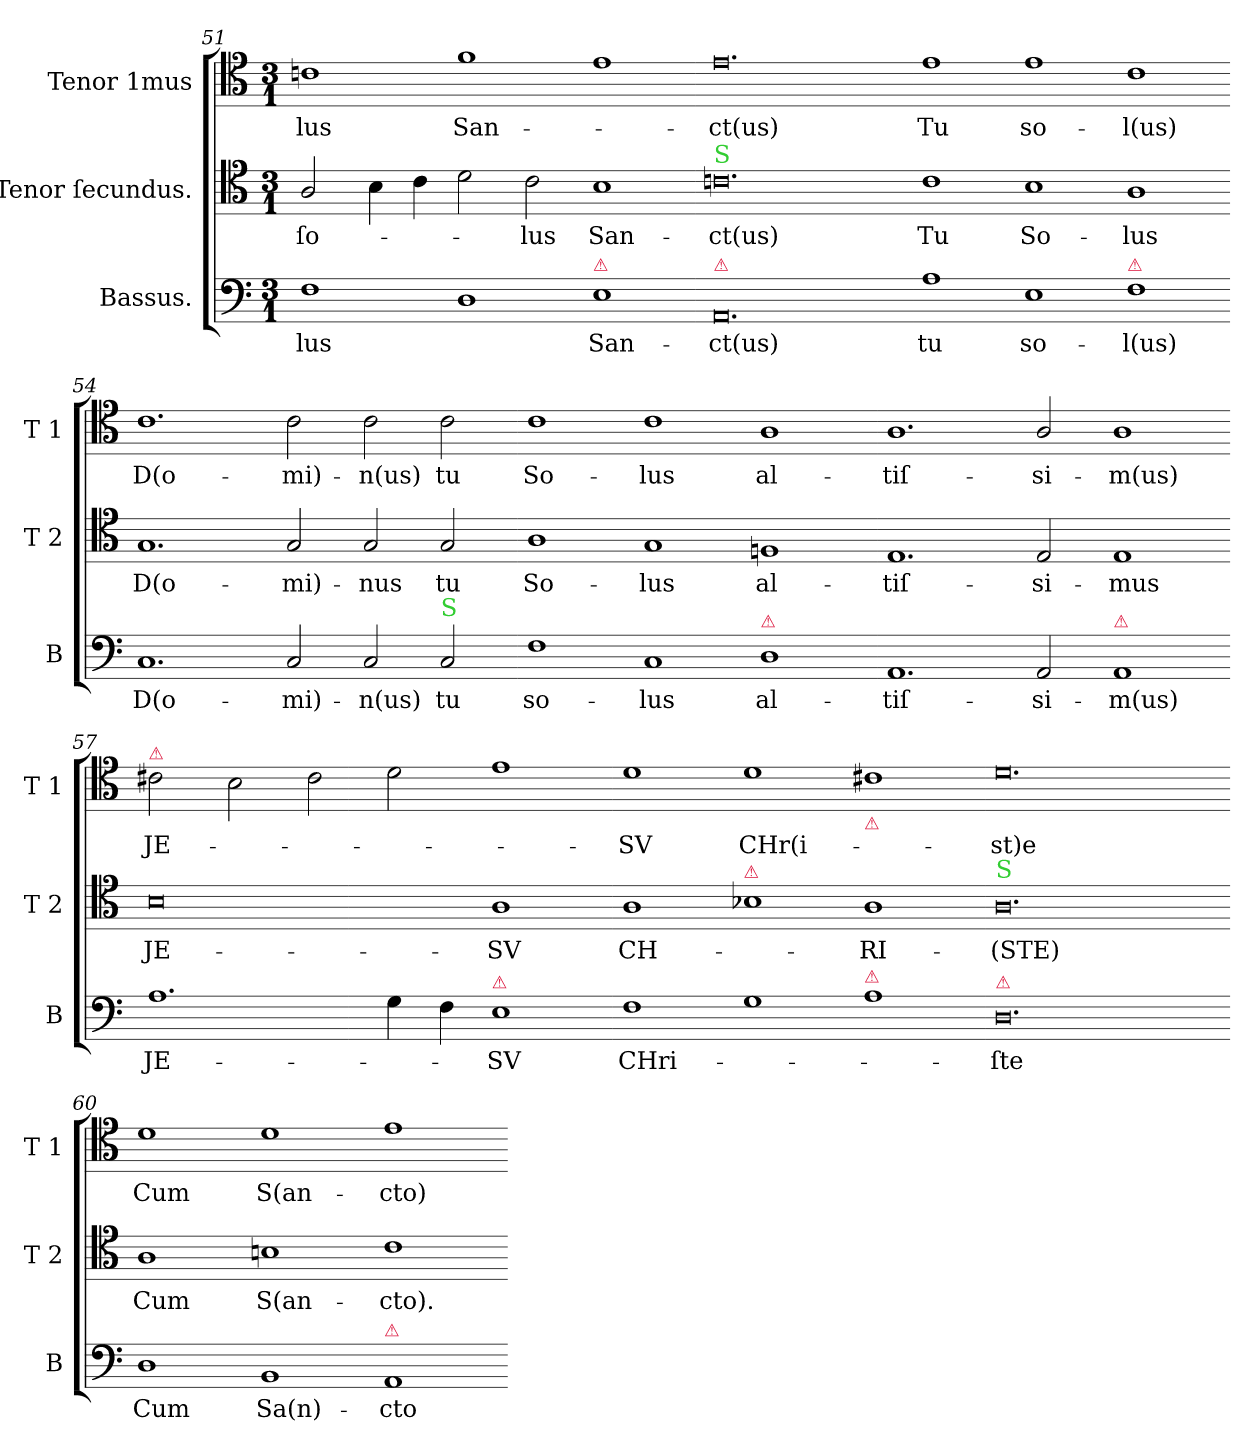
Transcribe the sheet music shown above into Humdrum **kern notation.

**kern	**text	**kern	**text	**kern	**text
*part3	*part3	*part2	*part2	*part1	*part1
*staff3	*staff3	*staff2	*staff2	*staff1	*staff1
*I"Bassus.	*	*I"Tenor ſecundus.	*	*I"Tenor 1mus	*
*I'B	*	*I'T 2	*	*I'T 1	*
*clefF4	*	*clefC4	*	*clefC4	*
*M3/1	*	*M3/1	*	*M3/1	*
=51	=51	=51	=51	=51	=51
1F	-lus	2A/	ſo-	1cn	-lus
.	.	4B\	.	.	.
.	.	4c\	.	.	.
1D	.	2d\	.	1f	San-
.	.	2c\	-lus	.	.
!LO:TX:a:color=crimson:t=⚠	!	!	!	!	!
1E	San-	1B	San-	1e	.
=52-	=52-	=52-	=52-	=52-	=52-
!	!	!LO:TX:a:color=limegreen:t=S	!	!	!
!LO:TX:a:color=crimson:t=⚠	!	!	!	!	!
0.AA	-ct(us)	0.cn	-ct(us)	0.e	-ct(us)
=53-	=53-	=53-	=53-	=53-	=53-
1A	tu	1c	Tu	1e	Tu
1E	so-	1B	So-	1e	so-
!LO:TX:a:color=crimson:t=⚠	!	!	!	!	!
1F	-l(us)	1A	-lus	1c	-l(us)
=54-	=54-	=54-	=54-	=54-	=54-
1.C	D(o-	1.G	D(o-	1.c	D(o-
2C/	-mi)-	2G/	-mi)-	2c\	-mi)-
2C/	-n(us)	2G/	-nus	2c\	-n(us)
!LO:TX:a:color=limegreen:t=S	!	!	!	!	!
2C/	tu	2G/	tu	2c\	tu
=55-	=55-	=55-	=55-	=55-	=55-
1F	so-	1A	So-	1c	So-
1C	-lus	1G	-lus	1c	-lus
!LO:TX:a:color=crimson:t=⚠	!	!	!	!	!
1D	al-	1Fn	al-	1A	al-
=56-	=56-	=56-	=56-	=56-	=56-
1.AA	-tiſ-	1.E	-tiſ-	1.A	-tiſ-
2AA/	-si-	2E/	-si-	2A/	-si-
!LO:TX:a:color=crimson:t=⚠	!	!	!	!	!
1AA	-m(us)	1E	-mus	1A	-m(us)
=57-	=57-	=57-	=57-	=57-	=57-
!	!	!	!	!LO:TX:a:color=crimson:t=⚠	!
1.A	JE-	0B	JE-	2c#X\	JE-
.	.	.	.	2B\	.
.	.	.	.	2c#\	.
4G\	.	.	.	2d\	.
4F\	.	.	.	.	.
!LO:TX:a:color=crimson:t=⚠	!	!	!	!	!
1E	-SV	1A	-SV	1e	.
=58-	=58-	=58-	=58-	=58-	=58-
1F	CHri-	1A	CH-	1d	-SV
!	!	!LO:TX:a:color=crimson:t=⚠	!	!	!
1G	.	1B-X	.	1d	CHr(i-
!	!	!	!	!LO:TX:b:color=crimson:t=⚠	!
!LO:TX:a:color=crimson:t=⚠	!	!	!	!	!
1A	.	1A	-RI-	1c#X	.
=59-	=59-	=59-	=59-	=59-	=59-
!	!	!LO:TX:a:color=limegreen:t=S	!	!	!
!LO:TX:a:color=crimson:t=⚠	!	!	!	!	!
0.D	-ſte	0.A	-(STE)	0.d	-st)e
=60-	=60-	=60-	=60-	=60-	=60-
1D	Cum	1A	Cum	1d	Cum
1BB	Sa(n)-	1Bn	S(an-	1d	S(an-
!LO:TX:a:color=crimson:t=⚠	!	!	!	!	!
1AA	-cto	1c	-cto).	1e	-cto)
=-	=-	=-	=-	=-	=-
*-	*-	*-	*-	*-	*-
